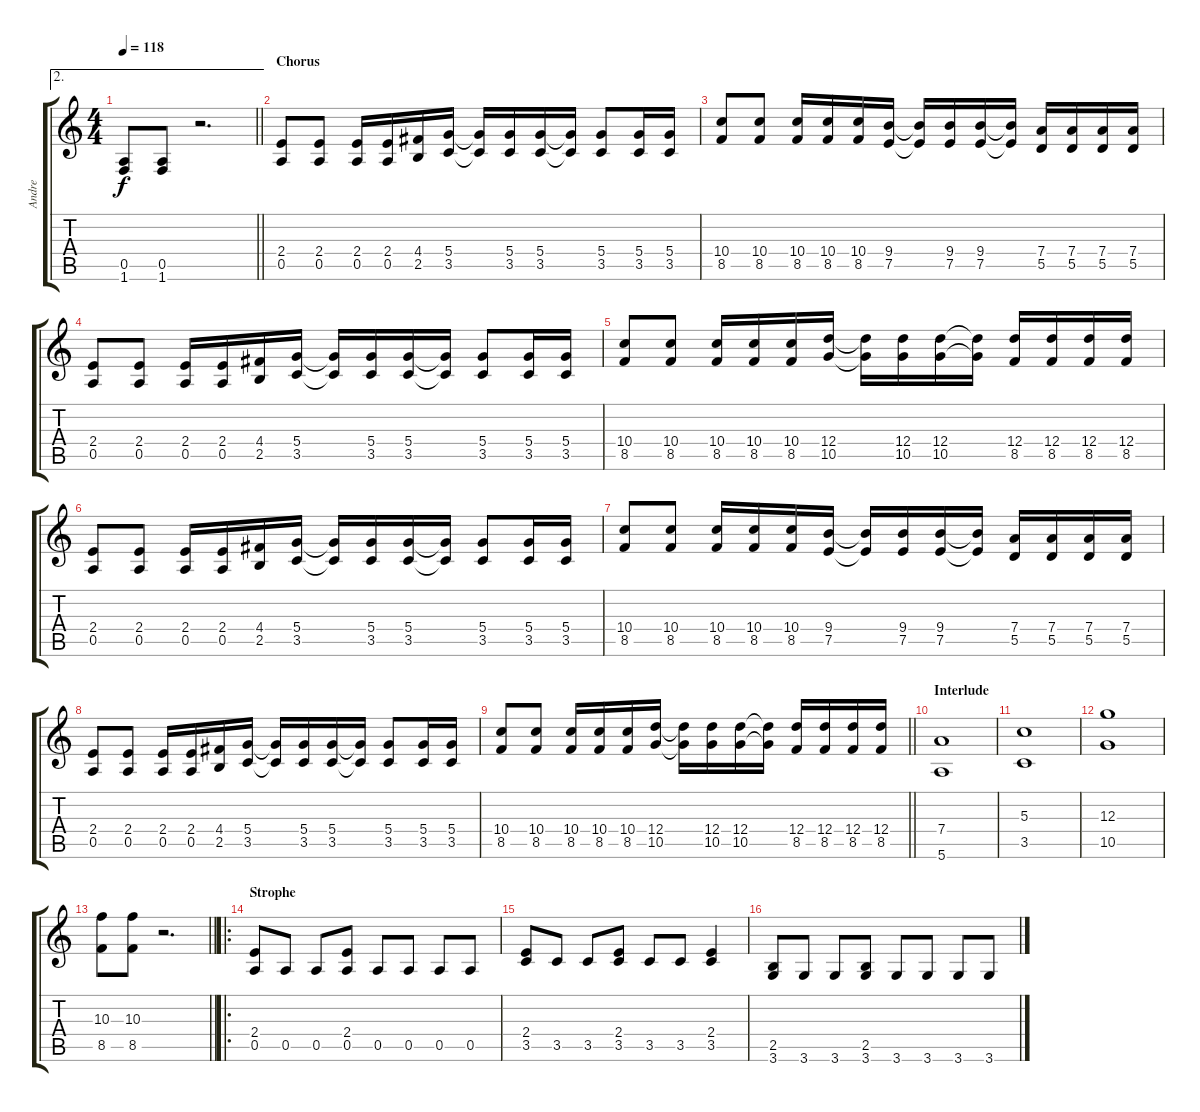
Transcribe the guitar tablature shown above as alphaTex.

\track ("Andre" "Andre") {instrument distortionguitar}
\staff {score tabs}
\tuning (E4 B3 G3 D3 A2 E2) {hide}
\ae 2
\ts (4 4)
\tempo 118
\clef g2
\barLineRight lightlight
\ks c
(0.5 1.6).8{dy f} (0.5 1.6).8 r.2{d} |
\section ("" "Chorus")
(2.4 0.5).8 (2.4 0.5).8 (2.4 0.5).16 (2.4 0.5).16 (4.4 2.5).16 (5.4 3.5).16 (5.4{t} 3.5{t}).16 (5.4 3.5).16 (5.4 3.5).16 (5.4{t} 3.5{t}).16 (5.4 3.5).8 (5.4 3.5).16 (5.4 3.5).16 |
(10.4 8.5).8 (10.4 8.5).8 (10.4 8.5).16 (10.4 8.5).16 (10.4 8.5).16 (9.4 7.5).16 (9.4{t} 7.5{t}).16 (9.4 7.5).16 (9.4 7.5).16 (9.4{t} 7.5{t}).16 (7.4 5.5).16 (7.4 5.5).16 (7.4 5.5).16 (7.4 5.5).16 |
(2.4 0.5).8 (2.4 0.5).8 (2.4 0.5).16 (2.4 0.5).16 (4.4 2.5).16 (5.4 3.5).16 (5.4{t} 3.5{t}).16 (5.4 3.5).16 (5.4 3.5).16 (5.4{t} 3.5{t}).16 (5.4 3.5).8 (5.4 3.5).16 (5.4 3.5).16 |
(10.4 8.5).8 (10.4 8.5).8 (10.4 8.5).16 (10.4 8.5).16 (10.4 8.5).16 (12.4 10.5).16 (12.4{t} 10.5{t}).16 (12.4 10.5).16 (12.4 10.5).16 (12.4{t} 10.5{t}).16 (12.4 8.5).16 (12.4 8.5).16 (12.4 8.5).16 (12.4 8.5).16 |
(2.4 0.5).8 (2.4 0.5).8 (2.4 0.5).16 (2.4 0.5).16 (4.4 2.5).16 (5.4 3.5).16 (5.4{t} 3.5{t}).16 (5.4 3.5).16 (5.4 3.5).16 (5.4{t} 3.5{t}).16 (5.4 3.5).8 (5.4 3.5).16 (5.4 3.5).16 |
(10.4 8.5).8 (10.4 8.5).8 (10.4 8.5).16 (10.4 8.5).16 (10.4 8.5).16 (9.4 7.5).16 (9.4{t} 7.5{t}).16 (9.4 7.5).16 (9.4 7.5).16 (9.4{t} 7.5{t}).16 (7.4 5.5).16 (7.4 5.5).16 (7.4 5.5).16 (7.4 5.5).16 |
(2.4 0.5).8 (2.4 0.5).8 (2.4 0.5).16 (2.4 0.5).16 (4.4 2.5).16 (5.4 3.5).16 (5.4{t} 3.5{t}).16 (5.4 3.5).16 (5.4 3.5).16 (5.4{t} 3.5{t}).16 (5.4 3.5).8 (5.4 3.5).16 (5.4 3.5).16 |
\barLineRight lightlight
(10.4 8.5).8 (10.4 8.5).8 (10.4 8.5).16 (10.4 8.5).16 (10.4 8.5).16 (12.4 10.5).16 (12.4{t} 10.5{t}).16 (12.4 10.5).16 (12.4 10.5).16 (12.4{t} 10.5{t}).16 (12.4 8.5).16 (12.4 8.5).16 (12.4 8.5).16 (12.4 8.5).16 |
\section ("" "Interlude")
(7.4 5.6).1 |
(5.3 3.5).1 |
(12.3 10.5).1 |
\barLineRight lightlight
(10.3 8.5).8 (10.3 8.5).8 r.2{d} |
\ro
\section ("" "Strophe")
(2.4 0.5).8 0.5.8 0.5.8 (2.4 0.5).8 0.5.8 0.5.8 0.5.8 0.5.8 |
(2.4 3.5).8 3.5.8 3.5.8 (2.4 3.5).8 3.5.8 3.5.8 (2.4 3.5).4 |
(2.5 3.6).8 3.6.8 3.6.8 (2.5 3.6).8 3.6.8 3.6.8 3.6.8 3.6.8
